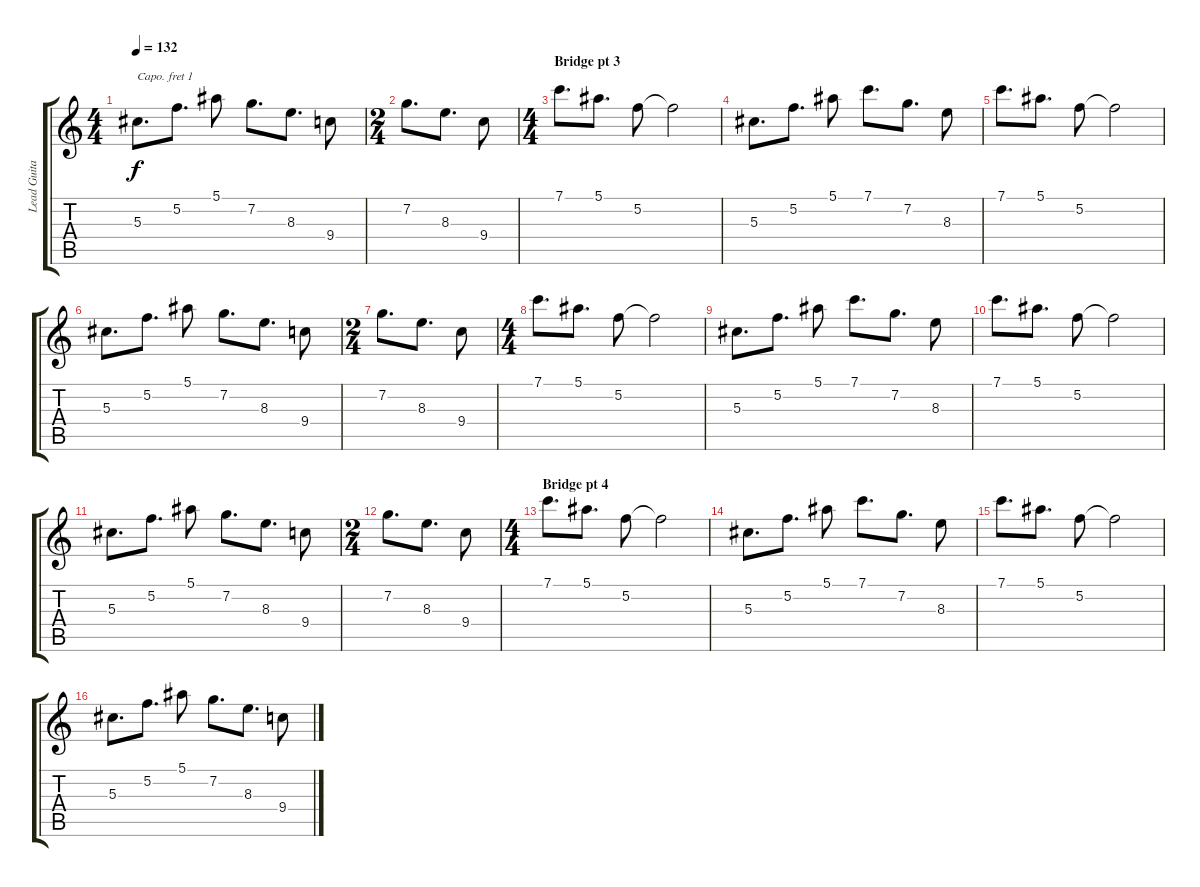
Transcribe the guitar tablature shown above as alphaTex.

\track ("Lead Guitar" "Lead Guita") {instrument overdrivenguitar}
\staff {score tabs}
\capo 1
\tuning (E4 B3 G3 D3 A2 E2) {hide}
\ts (4 4)
\tempo 132
\clef g2
\ks c
5.3.8{d dy f} 5.2.8{d} 5.1.8 7.2.8{d} 8.3.8{d} 9.4.8 |
\ts (2 4)
7.2.8{d} 8.3.8{d} 9.4.8 |
\ts (4 4)
\section ("" "Bridge pt 3")
7.1.8{d} 5.1.8{d} 5.2.8 5.2{t}.2 |
5.3.8{d} 5.2.8{d} 5.1.8 7.1.8{d} 7.2.8{d} 8.3.8 |
7.1.8{d} 5.1.8{d} 5.2.8 5.2{t}.2 |
5.3.8{d} 5.2.8{d} 5.1.8 7.2.8{d} 8.3.8{d} 9.4.8 |
\ts (2 4)
7.2.8{d} 8.3.8{d} 9.4.8 |
\ts (4 4)
7.1.8{d} 5.1.8{d} 5.2.8 5.2{t}.2 |
5.3.8{d} 5.2.8{d} 5.1.8 7.1.8{d} 7.2.8{d} 8.3.8 |
7.1.8{d} 5.1.8{d} 5.2.8 5.2{t}.2 |
5.3.8{d} 5.2.8{d} 5.1.8 7.2.8{d} 8.3.8{d} 9.4.8 |
\ts (2 4)
7.2.8{d} 8.3.8{d} 9.4.8 |
\ts (4 4)
\section ("" "Bridge pt 4")
7.1.8{d} 5.1.8{d} 5.2.8 5.2{t}.2 |
5.3.8{d} 5.2.8{d} 5.1.8 7.1.8{d} 7.2.8{d} 8.3.8 |
7.1.8{d} 5.1.8{d} 5.2.8 5.2{t}.2 |
5.3.8{d} 5.2.8{d} 5.1.8 7.2.8{d} 8.3.8{d} 9.4.8
